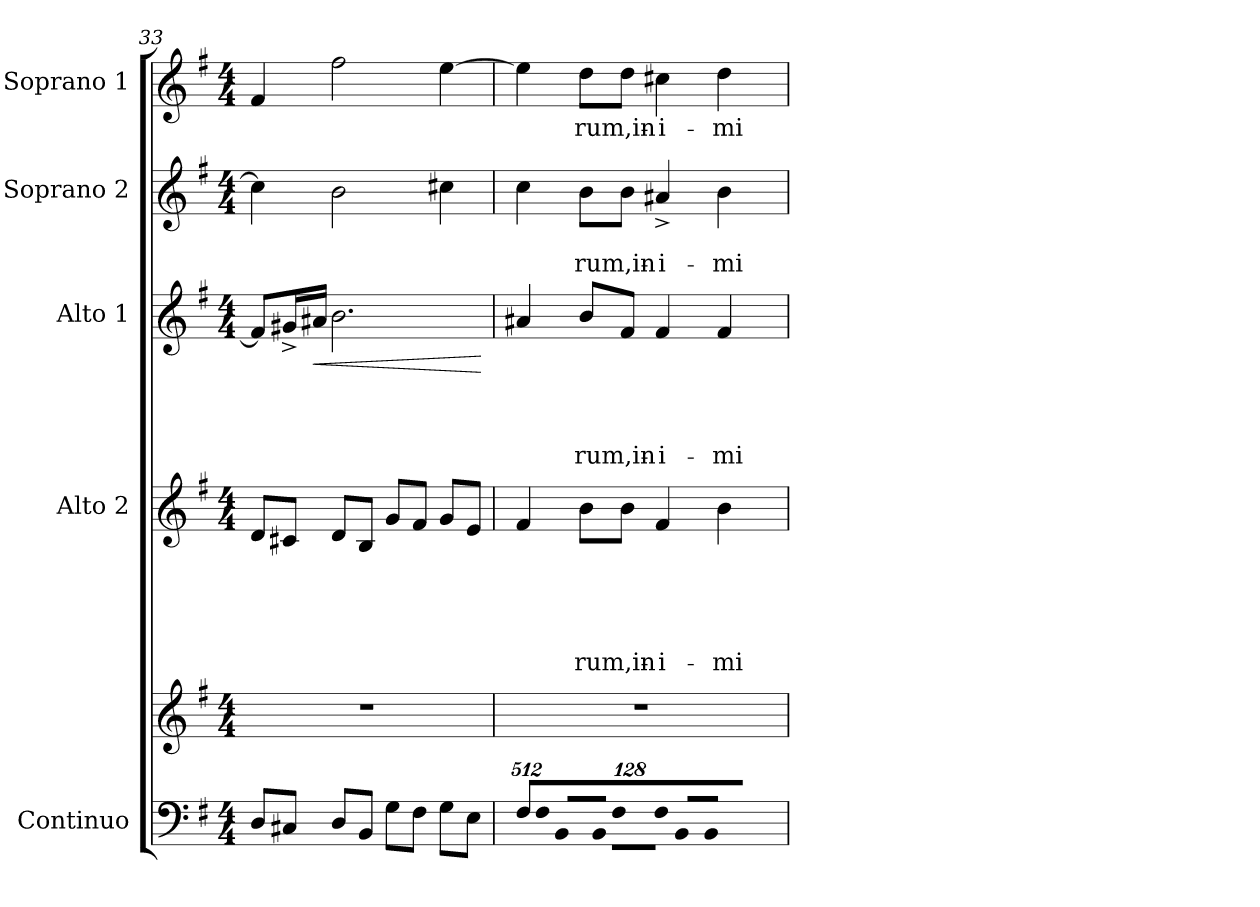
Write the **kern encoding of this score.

**kern	**kern	**kern	**text	**text	**text	**text	**text	**kern	**text	**text	**text	**text	**dynam	**kern	**text	**text	**kern	**text
*part5	*part5	*part4	*part4	*part4	*part4	*part4	*part4	*part3	*part3	*part3	*part3	*part3	*part3	*part2	*part2	*part2	*part1	*part1
*staff6	*staff5	*staff4	*staff4	*staff4	*staff4	*staff4	*staff4	*staff3	*staff3	*staff3	*staff3	*staff3	*staff3	*staff2	*staff2	*staff2	*staff1	*staff1
*I"Continuo	*	*I"Alto 2	*	*	*	*	*	*I"Alto 1	*	*	*	*	*	*I"Soprano 2	*	*	*I"Soprano 1	*
*	*	*I'A. 2	*	*	*	*	*	*I'A. 1	*	*	*	*	*	*I'S. 2	*	*	*I'S. 1	*
*clefF4	*clefG2	*clefG2	*	*	*	*	*	*clefG2	*	*	*	*	*	*clefG2	*	*	*clefG2	*
*k[f#]	*k[f#]	*k[f#]	*	*	*	*	*	*k[f#]	*	*	*	*	*	*k[f#]	*	*	*k[f#]	*
*G:	*G:	*G:	*	*	*	*	*	*G:	*	*	*	*	*	*G:	*	*	*G:	*
*M4/4	*M4/4	*M4/4	*	*	*	*	*	*M4/4	*	*	*	*	*	*M4/4	*	*	*M4/4	*
=33	=33	=33	=33	=33	=33	=33	=33	=33	=33	=33	=33	=33	=33	=33	=33	=33	=33	=33
8D/L	1r	8d/L	.	.	.	.	.	8f#/L]	.	.	.	.	.	4cc#\]	.	.	4f#/	.
8C#X/J	.	8c#X/J	.	.	.	.	.	16g#X^</L	.	.	.	.	.	.	.	.	.	.
!	!	!	!	!	!	!	!	!	!	!	!	!	!LO:HP:b	!	!	!	!	!
.	.	.	.	.	.	.	.	16a#X/JJ	.	.	.	.	<	.	.	.	.	.
8D/L	.	8d/L	.	.	.	.	.	2.b\	.	.	.	.	.	2b\	.	.	2ff#\	.
8BB/J	.	8B/J	.	.	.	.	.	.	.	.	.	.	.	.	.	.	.	.
8G\L	.	8g/L	.	.	.	.	.	.	.	.	.	.	.	.	.	.	.	.
8F#\J	.	8f#/J	.	.	.	.	.	.	.	.	.	.	.	.	.	.	.	.
8G\L	.	8g/L	.	.	.	.	.	.	.	.	.	.	.	4cc#X\	.	.	[>4ee\	.
8E\J	.	8e/J	.	.	.	.	.	.	.	.	.	.	.	.	.	.	.	.
.	.	.	.	.	.	.	.	.	.	.	.	.	[	.	.	.	.	.
!!LO:PB:g=z
=34	=34	=34	=34	=34	=34	=34	=34	=34	=34	=34	=34	=34	=34	=34	=34	=34	=34	=34
*Xbrackettup	*	*	*	*	*	*	*	*	*	*	*	*	*	*	*	*	*	*
!LO:N:vis=8	!	!	!	!	!	!	!	!	!	!	!	!	!	!	!	!	!	!
*^	*	*	*	*	*	*	*	*	*	*	*	*	*	*	*	*	*	*
4096%293F#\L	4ryy	1r	4f#/	.	.	.	.	.	4a#X/	.	.	.	.	.	4cc\	.	.	4ee\]	.
!LO:N:vis=8	!	!	!	!	!	!	!	!	!	!	!	!	!	!	!	!	!	!	!
1024%73F#\J	.	.	.	.	.	.	.	.	.	.	.	.	.	.	.	.	.	.	.
!LO:N:vis=8	!	!	!	!	!	!	!	!	!	!	!	!	!	!	!	!	!	!	!
4096%293BB/L	.	.	.	.	.	.	.	.	.	.	.	.	.	.	.	.	.	.	.
!LO:N:vis=8	!	!	!	!	!	!	!	!	!	!	!	!	!	!	!	!	!	!	!
1024%73BB/J	.	.	.	.	.	.	.	.	.	.	.	.	.	.	.	.	.	.	.
!	!	!	!	!	!	!	!	!LO:LY:b	!	!	!	!	!LO:LY:b	!	!	!	!LO:LY:b	!	!LO:LY:b
.	8ryy	.	8b\L	.	.	.	.	-rum,in-	8b/L	.	.	.	-rum,in-	.	8b\L	.	-rum,in-	8dd\L	-rum,in-
!LO:N:vis=8	!	!	!	!	!	!	!	!	!	!	!	!	!	!	!	!	!	!	!
4096%293F#\L	.	.	.	.	.	.	.	.	.	.	.	.	.	.	.	.	.	.	.
!LO:N:vis=8	!	!	!	!	!	!	!	!	!	!	!	!	!	!	!	!	!	!	!
1024%73F#\J	.	.	.	.	.	.	.	.	.	.	.	.	.	.	.	.	.	.	.
.	64ryy	.	8b\J	.	.	.	.	.	8f#/J	.	.	.	.	.	8b\J	.	.	8dd\J	.
.	2ryy	.	.	.	.	.	.	.	.	.	.	.	.	.	.	.	.	.	.
!LO:N:vis=8	!	!	!	!	!	!	!	!	!	!	!	!	!	!	!	!	!	!	!
4096%293BB/L	.	.	.	.	.	.	.	.	.	.	.	.	.	.	.	.	.	.	.
!	!	!	!	!	!	!	!	!LO:LY:b	!	!	!	!	!LO:LY:b	!	!	!	!LO:LY:b	!	!LO:LY:b
8BB/J	.	.	4f#/	.	.	.	.	-i-	4f#/	.	.	.	-i-	.	4a#X^</	.	-i-	4cc#X\	-i-
4.ryy	.	.	.	.	.	.	.	.	.	.	.	.	.	.	.	.	.	.	.
!	!	!	!	!	!	!	!	!LO:LY:b	!	!	!	!	!LO:LY:b	!	!	!	!LO:LY:b	!	!LO:LY:b
.	.	.	4b\	.	.	.	.	-mi-	4f#/	.	.	.	-mi-	.	4b\	.	-mi-	4dd\	-mi-
.	16..ryy	.	.	.	.	.	.	.	.	.	.	.	.	.	.	.	.	.	.
*v	*v	*	*	*	*	*	*	*	*	*	*	*	*	*	*	*	*	*	*
=	=	=	=	=	=	=	=	=	=	=	=	=	=	=	=	=	=	=
*-	*-	*-	*-	*-	*-	*-	*-	*-	*-	*-	*-	*-	*-	*-	*-	*-	*-	*-
